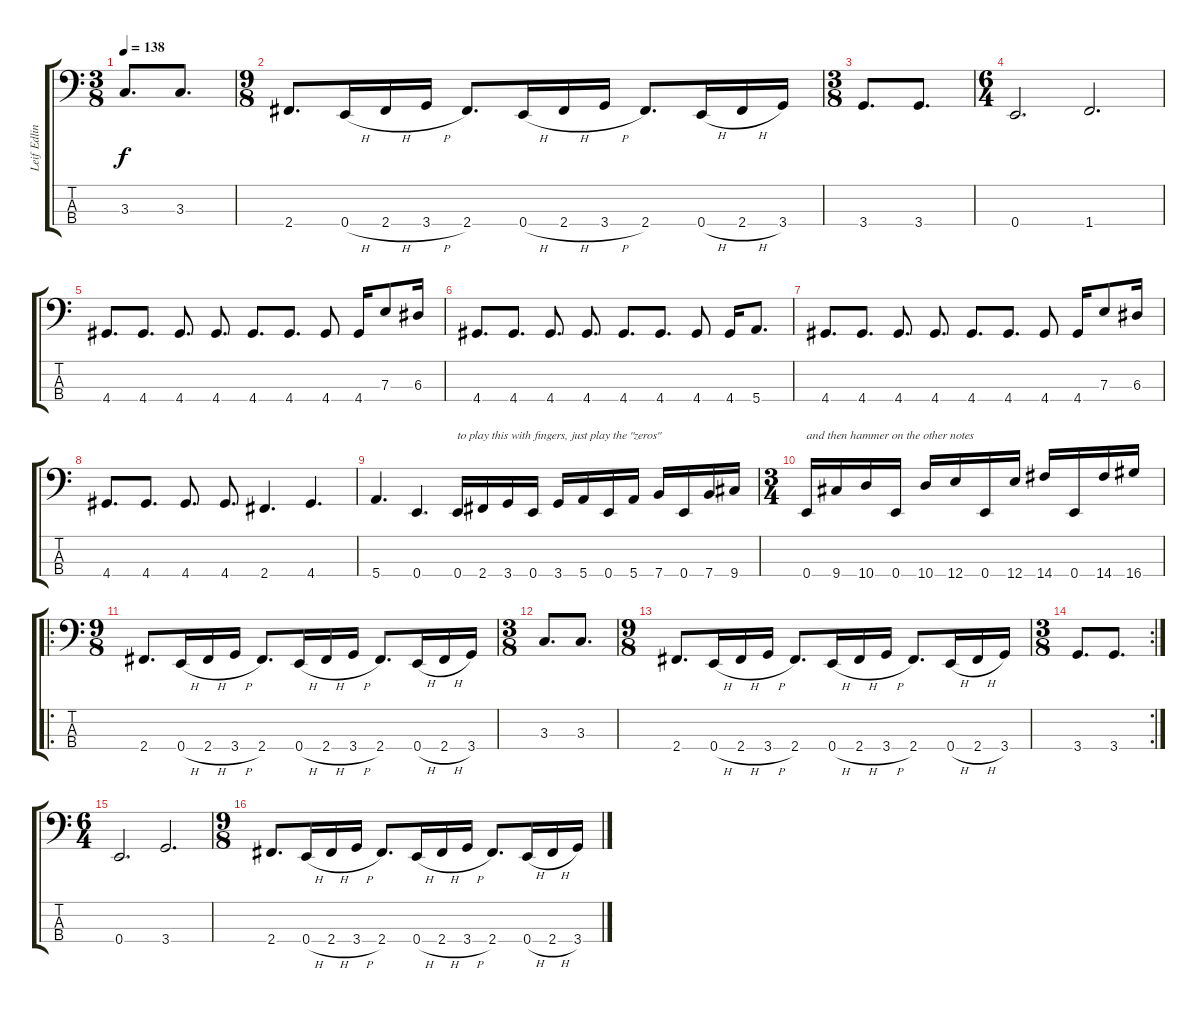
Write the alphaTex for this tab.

\track ("Leif Edling" "Leif Edlin") {instrument electricbassfinger}
\staff {score tabs}
\tuning (G2 D2 A1 E1) {hide}
\ts (3 8)
\tempo 138
\clef f4
\ks c
3.3.8{d dy f} 3.3.8{d} |
\ts (9 8)
2.4.8{d} 0.4{h}.16 2.4{h}.16 3.4{h}.16 2.4.8{d} 0.4{h}.16 2.4{h}.16 3.4{h}.16 2.4.8{d} 0.4{h}.16 2.4{h}.16 3.4.16 |
\ts (3 8)
3.4.8{d} 3.4.8{d} |
\ts (6 4)
0.4.2{d} 1.4.2{d} |
4.4.8{d} 4.4.8{d} 4.4.8{d} 4.4.8{d} 4.4.8{d} 4.4.8{d} 4.4.8 4.4.16 7.3.8 6.3.16 |
4.4.8{d} 4.4.8{d} 4.4.8{d} 4.4.8{d} 4.4.8{d} 4.4.8{d} 4.4.8 4.4.16 5.4.8{d} |
4.4.8{d} 4.4.8{d} 4.4.8{d} 4.4.8{d} 4.4.8{d} 4.4.8{d} 4.4.8 4.4.16 7.3.8 6.3.16 |
4.4.8{d} 4.4.8{d} 4.4.8{d} 4.4.8{d} 2.4.4{d} 4.4.4{d} |
5.4.4{d} 0.4.4{d} 0.4.16{txt "to play this with fingers, just play the \"zeros\" "} 2.4.16 3.4.16 0.4.16 3.4.16 5.4.16 0.4.16 5.4.16 7.4.16 0.4.16 7.4.16 9.4.16 |
\ts (3 4)
0.4.16{txt "and then hammer on the other notes "} 9.4.16 10.4.16 0.4.16 10.4.16 12.4.16 0.4.16 12.4.16 14.4.16 0.4.16 14.4.16 16.4.16 |
\ro
\ts (9 8)
2.4.8{d} 0.4{h}.16 2.4{h}.16 3.4{h}.16 2.4.8{d} 0.4{h}.16 2.4{h}.16 3.4{h}.16 2.4.8{d} 0.4{h}.16 2.4{h}.16 3.4.16 |
\ts (3 8)
3.3.8{d} 3.3.8{d} |
\ts (9 8)
2.4.8{d} 0.4{h}.16 2.4{h}.16 3.4{h}.16 2.4.8{d} 0.4{h}.16 2.4{h}.16 3.4{h}.16 2.4.8{d} 0.4{h}.16 2.4{h}.16 3.4.16 |
\rc 2
\ts (3 8)
3.4.8{d} 3.4.8{d} |
\ts (6 4)
0.4.2{d} 3.4.2{d} |
\ts (9 8)
2.4.8{d} 0.4{h}.16 2.4{h}.16 3.4{h}.16 2.4.8{d} 0.4{h}.16 2.4{h}.16 3.4{h}.16 2.4.8{d} 0.4{h}.16 2.4{h}.16 3.4.16
